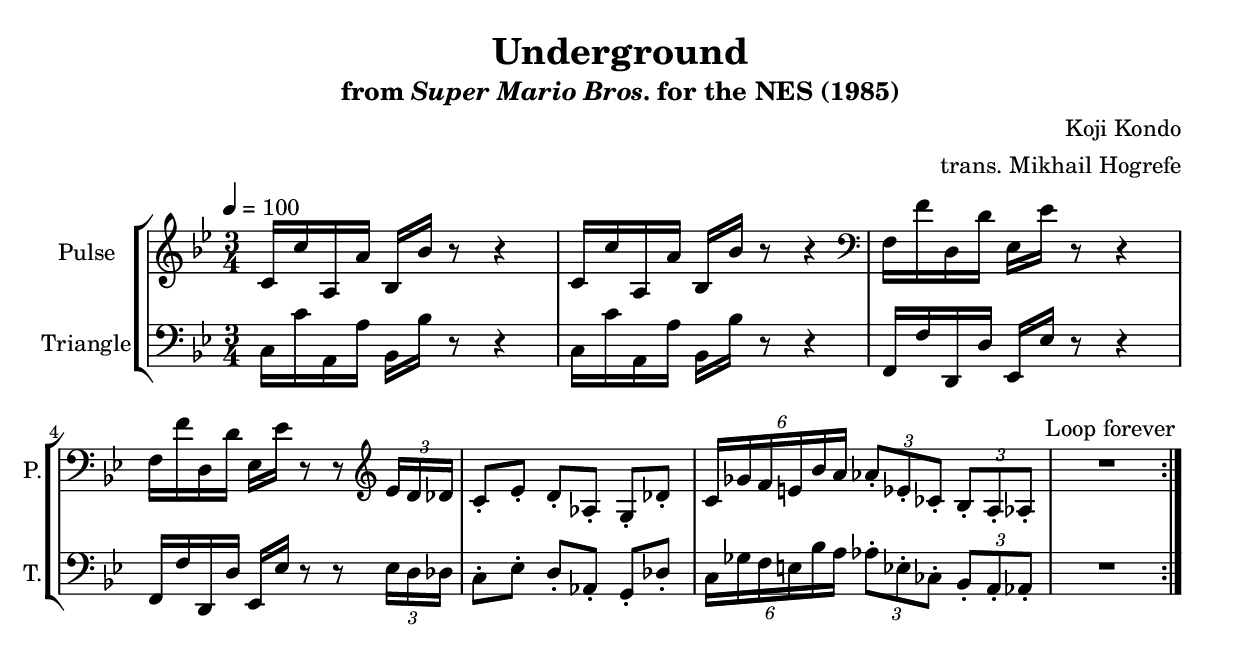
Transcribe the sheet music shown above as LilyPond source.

\version "2.22.0"

\book {
    \header {
        title = "Underground"
        subtitle = \markup { "from" {\italic "Super Mario Bros."} "for the NES (1985)" }
        composer = "Koji Kondo"
        arranger = "trans. Mikhail Hogrefe"
    }

    \score {
        {
            \new StaffGroup <<
                \new Staff \relative c' {
                    \set Staff.instrumentName = "Pulse"
                    \set Staff.shortInstrumentName = "P."
\set Timing.beamExceptions = #'()
\tempo 4 = 100
\time 3/4
\key bes \major
                    \repeat volta 2 {
c16 c' a, a' bes, bes' r8 r4 |
c,16 c' a, a' bes, bes' r8 r4 |
\clef bass
f,16 f' d, d' ees, ees' r8 r4 |
f,16 f' d, d' ees, ees' r8 r \clef treble \tuplet 3/2 { ees16 d des } |
c8-. ees-. d-. aes-. g-. des'-. |
\tuplet 6/4 { c16 ges' f e bes' a } \tuplet 3/2 { aes8-. ees-. ces-. } \tuplet 3/2 { bes8-. a-. aes-. } |
R2.
                    }
\once \override Score.RehearsalMark.self-alignment-X = #RIGHT
\mark \markup { \fontsize #-2 "Loop forever" }
                }

                \new Staff \relative c {
                    \set Staff.instrumentName = "Triangle"
                    \set Staff.shortInstrumentName = "T."
\set Timing.beamExceptions = #'()
\clef bass
\key bes \major
c16 c' a, a' bes, bes' r8 r4 |
c,16 c' a, a' bes, bes' r8 r4 |
f,16 f' d, d' ees, ees' r8 r4 |
f,16 f' d, d' ees, ees' r8 r \tuplet 3/2 { ees16 d des } |
c8-. ees-. d-. aes-. g-. des'-. |
\tuplet 6/4 { c16 ges' f e bes' a } \tuplet 3/2 { aes8-. ees-. ces-. } \tuplet 3/2 { bes8-. a-. aes-. } |
R2.

                }
            >>
        }
        \layout {
            \context {
                \Staff
                \RemoveEmptyStaves
            }
            \context {
                \DrumStaff
                \RemoveEmptyStaves
            }
        }
    }
}
